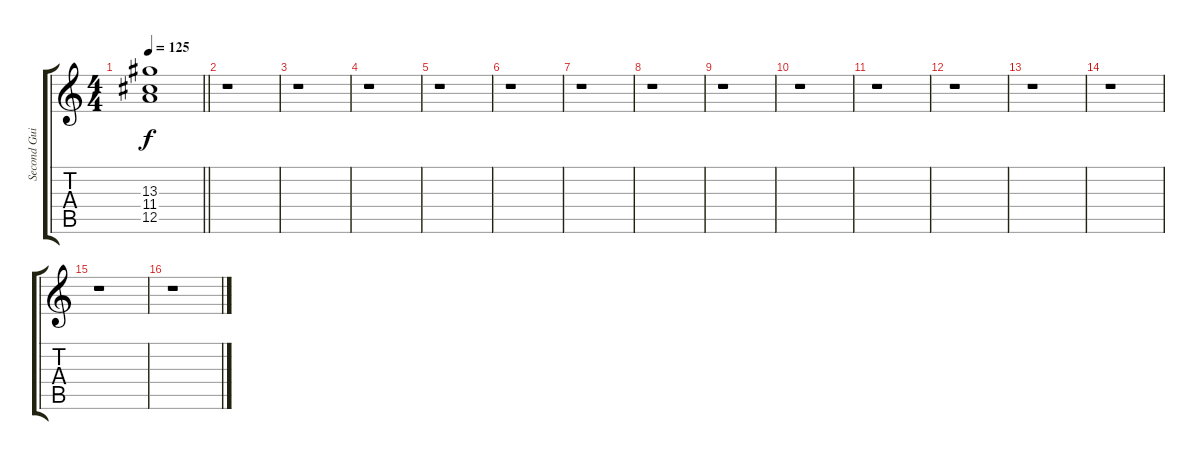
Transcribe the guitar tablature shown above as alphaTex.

\track ("Second Guitar" "Second Gui") {instrument distortionguitar}
\staff {score tabs}
\tuning (E4 B3 G3 D3 A2 E2) {hide}
\ts (4 4)
\tempo 125
\clef g2
\barLineRight lightlight
\ks c
(13.3{t} 11.4{t} 12.5{t}).1{dy f} |
r.1{volume 13} |
r.1 |
r.1 |
r.1 |
r.1 |
r.1 |
r.1 |
r.1 |
r.1 |
r.1 |
r.1 |
r.1 |
r.1 |
r.1 |
r.1
